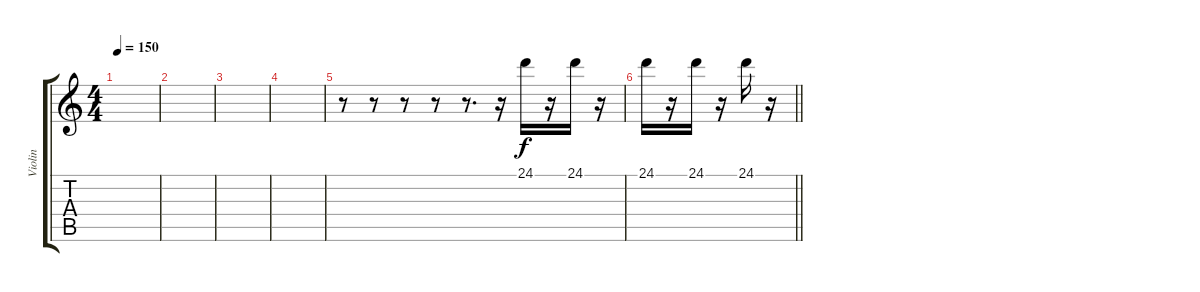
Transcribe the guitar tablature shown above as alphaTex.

\track ("Violin" "Violin") {instrument violin}
\staff {score tabs}
\tuning (D4 A3 F3 C3 G2 D2) {hide}
\ts (4 4)
\tempo 150
\clef g2
\ks aminor
|
|
|
|
\ks c
r.8 r.8 r.8 r.8 r.8{d} r.16 24.1.16{volume 16} r.16 24.1.16 r.16 |
\barLineRight lightlight
24.1.16 r.16 24.1.16 r.16 24.1.16 r.16
